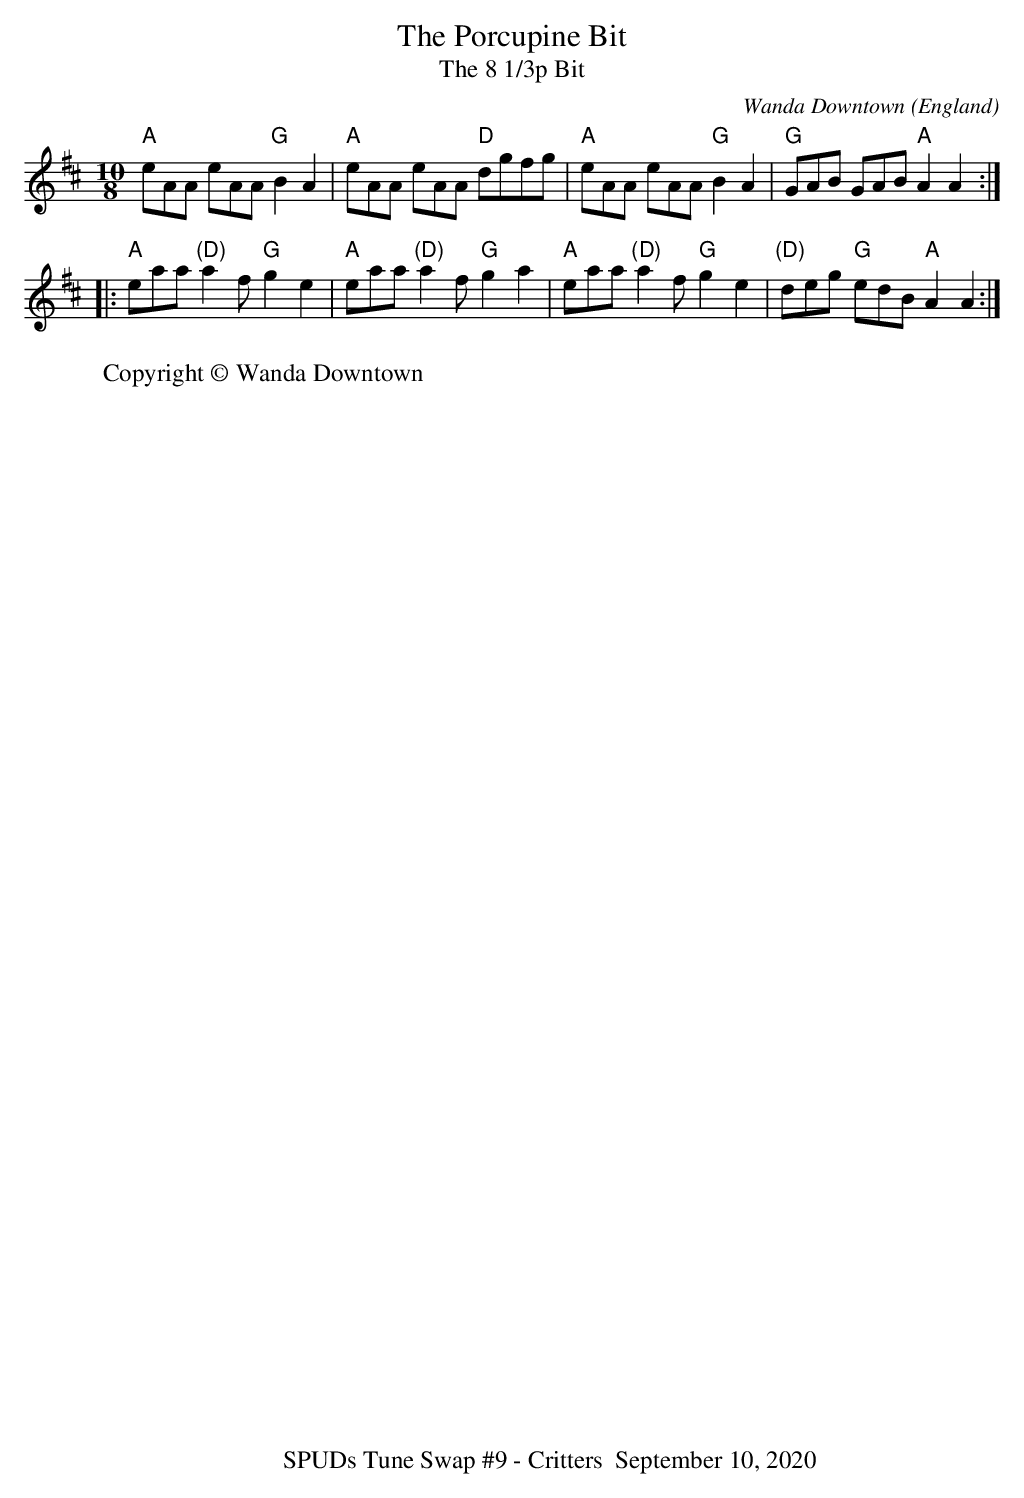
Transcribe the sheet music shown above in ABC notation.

X:1
T:The Porcupine Bit
T:The 8 1/3p Bit
O:England
C:Wanda Downtown
M:none
L:1/8
K:A mixolydian
[M:10/8]\
"A" eAA eAA "G "B2A2 | "A" eAA eAA "D" dgfg | \
"A"eAA eAA "G"B2A2 | "G"GAB GAB "A"A2A2 :|
|:"A"eaa "(D)"a2f "G"g2e2 | "A"eaa "(D)"a2f "G"g2a2 |\
"A"eaa "(D)"a2f "G"g2e2 | "(D)"deg "G"edB "A"A2A2:|
W: Copyright \u00a9 Wanda Downtown
